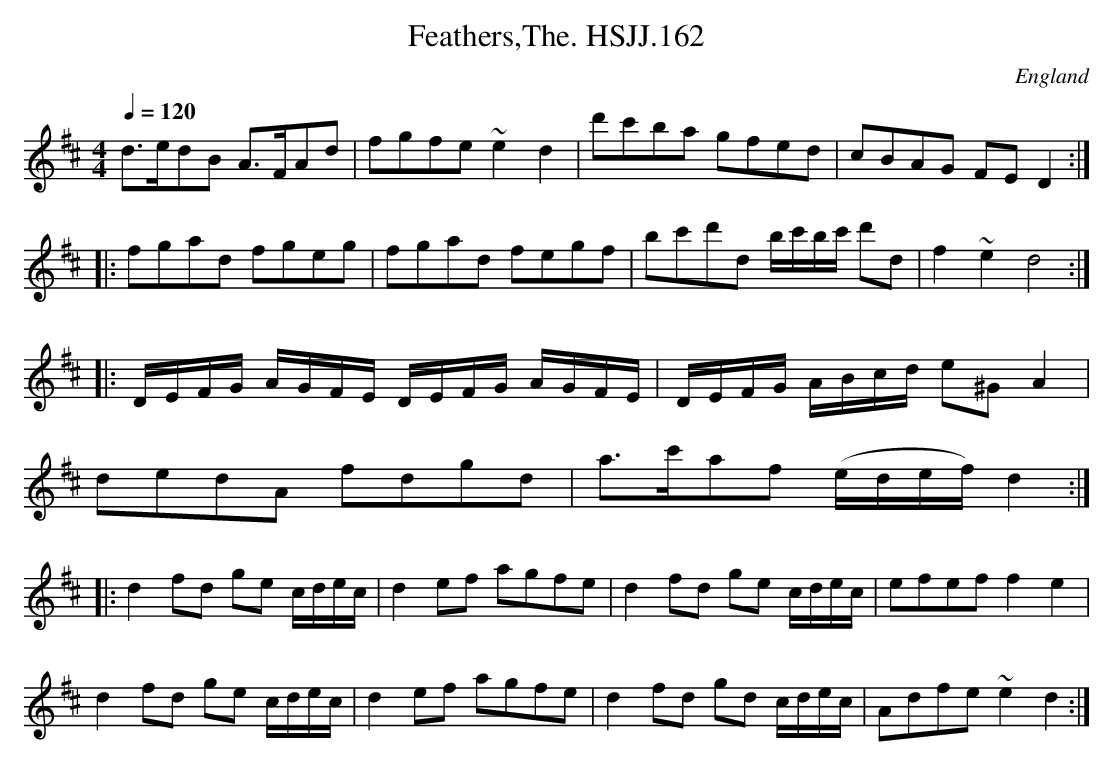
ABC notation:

X:1
T:Feathers,The. HSJJ.162
M:4/4
L:1/8
Q:1/4=120
O:England
K:D
d>edB A>FAd|fgfe~e2d2|d'c'ba gfed|cBAG FED2:|
|:fgad fgeg|fgad fegf|bc'd'd b/c'/b/c'/ d'd|f2~e2d4:|
|:D/E/F/G/ A/G/F/E/ D/E/F/G/ A/G/F/E/|D/E/F/G/ A/B/c/d/ e^GA2|
dedA fdgd|a>c'af (e/d/e/f/) d2:|
|:d2fd ge c/d/e/c/|d2ef agfe|d2fd ge c/d/e/c/|efeff2e2|
d2fd ge c/d/e/c/|d2ef agfe|d2fd gd c/d/e/c/|Adfe~e2d2:|
